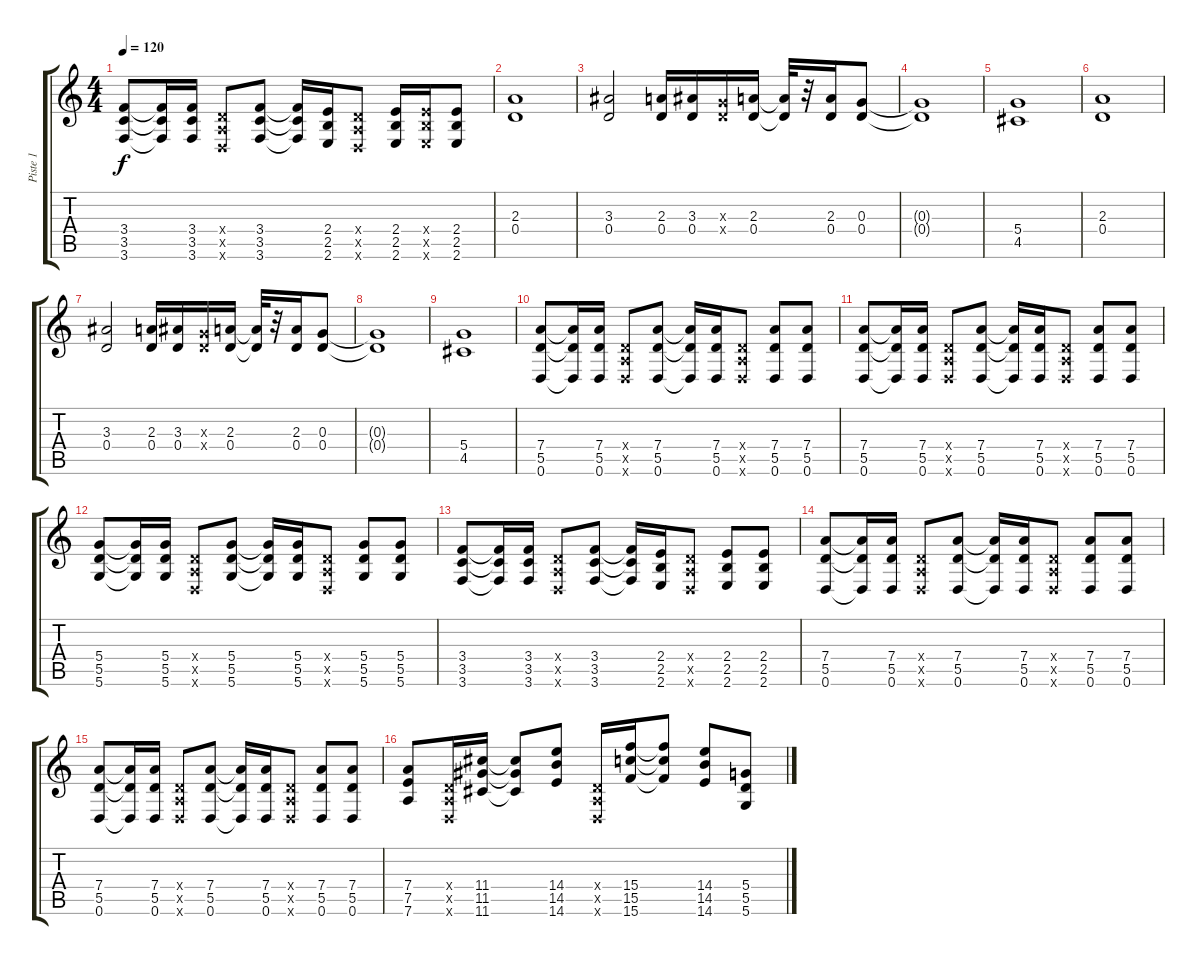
\track ("Piste 1" "Piste 1") {instrument electricguitarjazz}
\staff {score tabs}
\tuning (E4 B3 G3 D3 A2 D2) {hide}
\ts (4 4)
\tempo 120
\clef g2
\ks c
(3.4 3.5 3.6).8{dy f} (3.4{t} 3.5{t} 3.6{t}).16 (3.4 3.5 3.6).16 (0.4{x} 0.5{x} 0.6{x}).8 (3.4 3.5 3.6).8 (3.4{t} 3.5{t} 3.6{t}).16 (2.4 2.5 2.6).16 (0.4{x} 0.5{x} 0.6{x}).8 (2.4 2.5 2.6).16 (2.4{x} 2.5{x} 2.6{x}).16 (2.4 2.5 2.6).8 |
(2.3 0.4).1{volume 11 balance 16 instrument electricguitarjazz} |
(3.3 0.4).2 (2.3 0.4).16 (3.3 0.4).16 (0.3{x} 0.4{x}).16 (2.3 0.4).16 (2.3{t} 0.4{t}).32 r.32 (2.3 0.4).16 (0.3 0.4).8 |
(0.3{t} 0.4{t}).1 |
(5.4 4.5).1 |
(2.3 0.4).1 |
(3.3 0.4).2 (2.3 0.4).16 (3.3 0.4).16 (0.3{x} 0.4{x}).16 (2.3 0.4).16 (2.3{t} 0.4{t}).32 r.32 (2.3 0.4).16 (0.3 0.4).8 |
(0.3{t} 0.4{t}).1 |
(5.4 4.5).1 |
(7.4 5.5 0.6).8 (7.4{t} 5.5{t} 0.6{t}).16 (7.4 5.5 0.6).16 (0.4{x} 0.5{x} 0.6{x}).8 (7.4 5.5 0.6).8 (7.4{t} 5.5{t} 0.6{t}).16 (7.4 5.5 0.6).16 (0.4{x} 0.5{x} 0.6{x}).8 (7.4 5.5 0.6).8 (7.4 5.5 0.6).8 |
(7.4 5.5 0.6).8 (7.4{t} 5.5{t} 0.6{t}).16 (7.4 5.5 0.6).16 (0.4{x} 0.5{x} 0.6{x}).8 (7.4 5.5 0.6).8 (7.4{t} 5.5{t} 0.6{t}).16 (7.4 5.5 0.6).16 (0.4{x} 0.5{x} 0.6{x}).8 (7.4 5.5 0.6).8 (7.4 5.5 0.6).8 |
(5.4 5.5 5.6).8 (5.4{t} 5.5{t} 5.6{t}).16 (5.4 5.5 5.6).16 (0.4{x} 0.5{x} 0.6{x}).8 (5.4 5.5 5.6).8 (5.4{t} 5.5{t} 5.6{t}).16 (5.4 5.5 5.6).16 (0.4{x} 0.5{x} 0.6{x}).8 (5.4 5.5 5.6).8 (5.4 5.5 5.6).8 |
(3.4 3.5 3.6).8 (3.4{t} 3.5{t} 3.6{t}).16 (3.4 3.5 3.6).16 (0.4{x} 0.5{x} 0.6{x}).8 (3.4 3.5 3.6).8 (3.4{t} 3.5{t} 3.6{t}).16 (2.4 2.5 2.6).16 (0.4{x} 0.5{x} 0.6{x}).8 (2.4 2.5 2.6).8 (2.4 2.5 2.6).8 |
(7.4 5.5 0.6).8 (7.4{t} 5.5{t} 0.6{t}).16 (7.4 5.5 0.6).16 (0.4{x} 0.5{x} 0.6{x}).8 (7.4 5.5 0.6).8 (7.4{t} 5.5{t} 0.6{t}).16 (7.4 5.5 0.6).16 (0.4{x} 0.5{x} 0.6{x}).8 (7.4 5.5 0.6).8 (7.4 5.5 0.6).8 |
(7.4 5.5 0.6).8 (7.4{t} 5.5{t} 0.6{t}).16 (7.4 5.5 0.6).16 (0.4{x} 0.5{x} 0.6{x}).8 (7.4 5.5 0.6).8 (7.4{t} 5.5{t} 0.6{t}).16 (7.4 5.5 0.6).16 (0.4{x} 0.5{x} 0.6{x}).8 (7.4 5.5 0.6).8 (7.4 5.5 0.6).8 |
(7.4 7.5 7.6).8 (0.4{x} 0.5{x} 0.6{x}).16 (11.4 11.5 11.6).16 (11.4{t} 11.5{t} 11.6{t}).8 (14.4 14.5 14.6).8 (0.4{x} 0.5{x} 0.6{x}).16 (15.4 15.5 15.6).16 (15.4{t} 15.5{t} 15.6{t}).8 (14.4 14.5 14.6).8 (5.4 5.5 5.6).8
